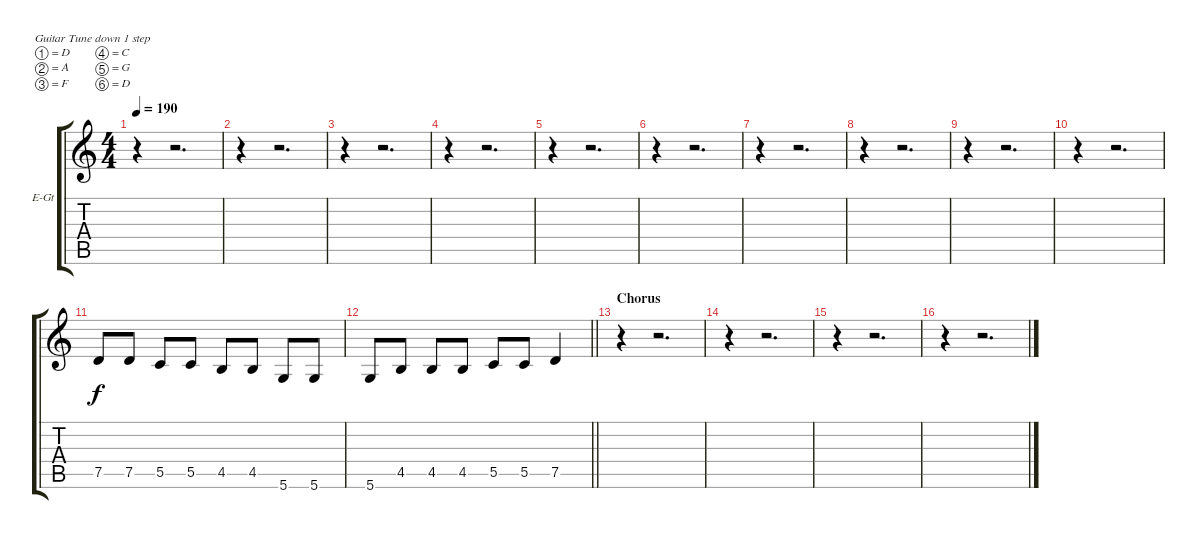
\bracketExtendMode groupsimilarinstruments
\firstSystemTrackNameOrientation horizontal
\otherSystemsTrackNameOrientation horizontal
\track ("Guitar Solo A" "E-Gt") {instrument overdrivenguitar}
\staff {score tabs}
\tuning (D4 A3 F3 C3 G2 D2)
\ts (4 4)
\tempo 190
\clef g2
\ks c
r.4{dy f} r.2{d} |
r.4 r.2{d} |
r.4 r.2{d} |
r.4 r.2{d} |
r.4 r.2{d} |
r.4 r.2{d} |
r.4 r.2{d} |
r.4 r.2{d} |
r.4 r.2{d} |
r.4 r.2{d} |
7.5.8 7.5.8 5.5.8 5.5.8 4.5.8 4.5.8 5.6.8 5.6.8 |
\barLineRight lightlight
5.6.8 4.5.8 4.5.8 4.5.8 5.5.8 5.5.8 7.5.4 |
\section ("" "Chorus ")
r.4 r.2{d} |
r.4 r.2{d} |
r.4 r.2{d} |
r.4 r.2{d}
